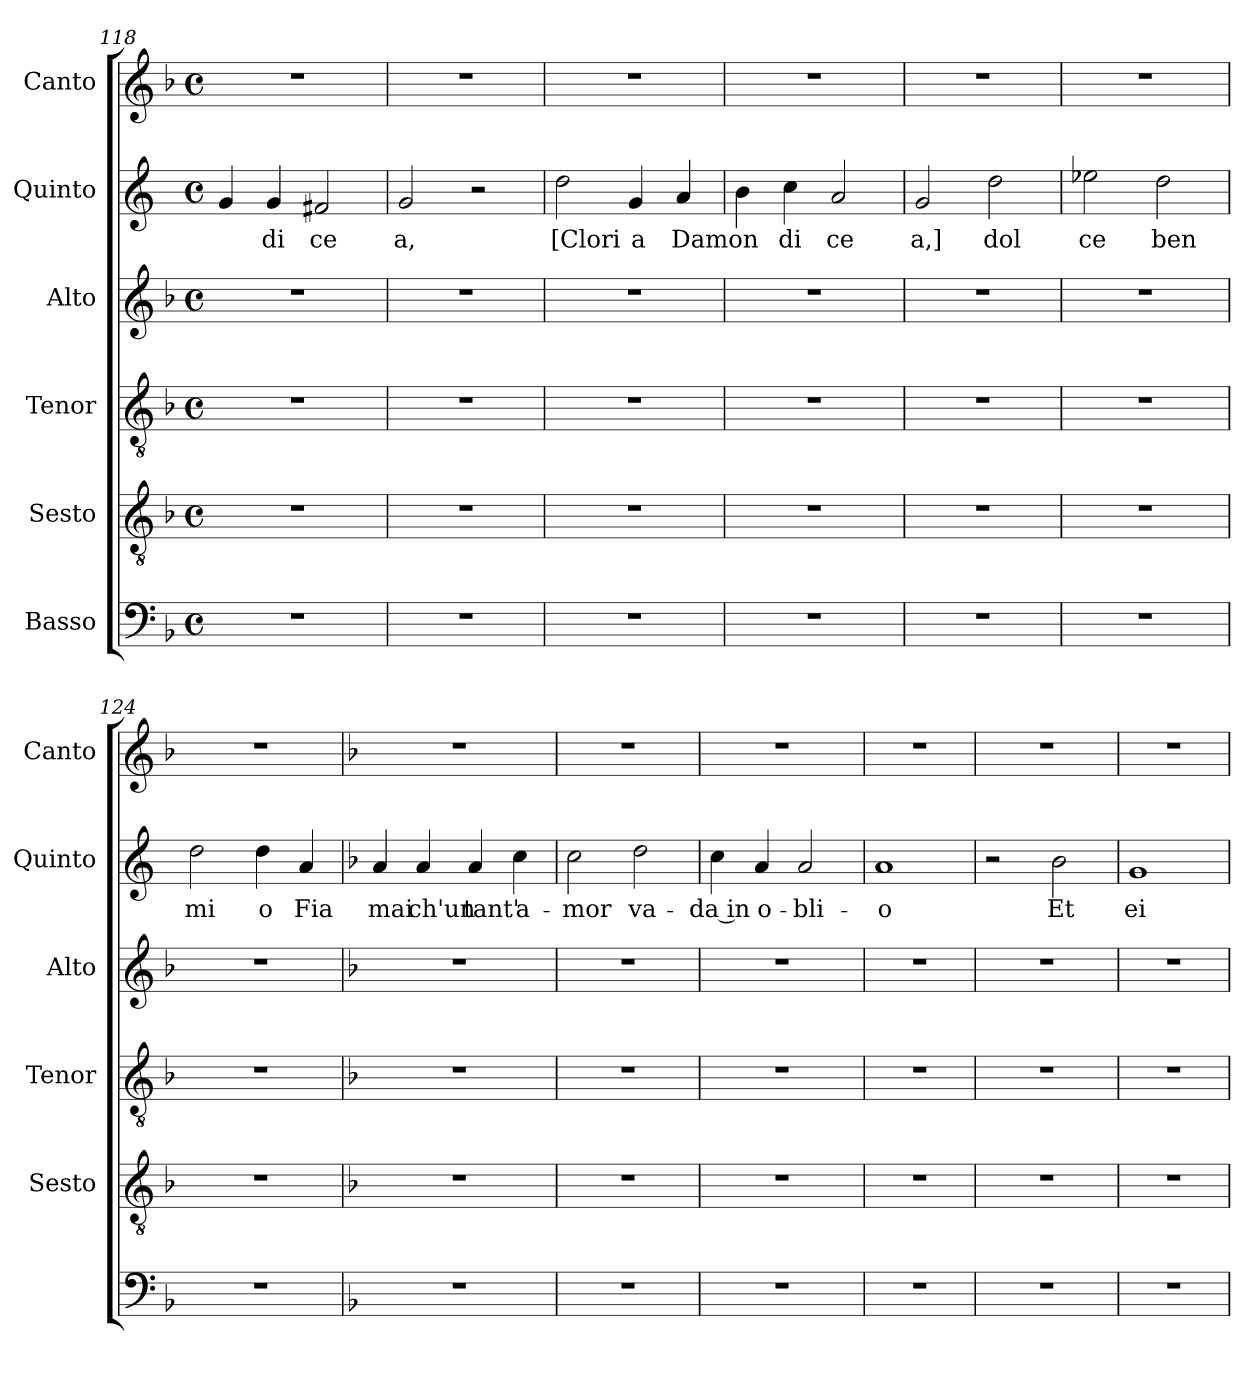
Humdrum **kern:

**kern	**kern	**kern	**kern	**kern	**text	**kern
*part6	*part5	*part4	*part3	*part2	*part2	*part1
*staff6	*staff5	*staff4	*staff3	*staff2	*staff2	*staff1
*I"Basso	*I"Sesto	*I"Tenor	*I"Alto	*I"Quinto	*	*I"Canto
*	*I'Sesto	*I'Tenor	*I'Alto	*I'Quinto	*	*I'Canto
*clefF4	*clefGv2	*clefGv2	*clefG2	*clefG2	*	*clefG2
*k[b-]	*k[b-]	*k[b-]	*k[b-]	*k[]	*	*k[b-]
*F:	*F:	*F:	*F:	*C:	*	*F:
*M4/4	*M4/4	*M4/4	*M4/4	*M4/4	*	*M4/4
*met(c)	*met(c)	*met(c)	*met(c)	*met(c)	*	*met(c)
=118	=118	=118	=118	=118	=118	=118
1r	1r	1r	1r	4g/	.	1r
!	!	!	!	!	!LO:LY:b:cj	!
.	.	.	.	4g/	di	.
!	!	!	!	!	!LO:LY:b:cj	!
.	.	.	.	2f#X/	ce	.
=119	=119	=119	=119	=119	=119	=119
!	!	!	!	!	!LO:LY:b:cj	!
1r	1r	1r	1r	2g/	a,	1r
.	.	.	.	2r	.	.
=120	=120	=120	=120	=120	=120	=120
!	!	!	!	!	!LO:LY:b:cj	!
1r	1r	1r	1r	2dd\	[Clori	1r
!	!	!	!	!	!LO:LY:b	!
.	.	.	.	4g/	a	.
!	!	!	!	!	!LO:LY:b	!
.	.	.	.	4a/	Damon	.
=121	=121	=121	=121	=121	=121	=121
1r	1r	1r	1r	4b\	.	1r
!	!	!	!	!	!LO:LY:b:cj	!
.	.	.	.	4cc\	di	.
!	!	!	!	!	!LO:LY:b:cj	!
.	.	.	.	2a/	ce	.
=122	=122	=122	=122	=122	=122	=122
!	!	!	!	!	!LO:LY:b:cj	!
1r	1r	1r	1r	2g/	a,]	1r
!	!	!	!	!	!LO:LY:b:cj	!
.	.	.	.	2dd\	dol	.
=123	=123	=123	=123	=123	=123	=123
!	!	!	!	!	!LO:LY:b:cj	!
1r	1r	1r	1r	2ee-X\	ce	1r
!	!	!	!	!	!LO:LY:b:cj	!
.	.	.	.	2dd\	ben	.
=124	=124	=124	=124	=124	=124	=124
!	!	!	!	!	!LO:LY:b:cj	!
1r	1r	1r	1r	2dd\	mi	1r
!	!	!	!	!	!LO:LY:b:cj	!
.	.	.	.	4dd\	o	.
!	!	!	!	!	!LO:LY:b:cj	!
.	.	.	.	4a/	Fia	.
!!LO:LB:g=z
=125	=125	=125	=125	=125	=125	=125
*	*	*	*	*k[b-]	*	*
*	*	*	*	*F:	*	*
!	!	!	!	!	!LO:LY:b:cj	!
1r	1r	1r	1r	4a/	mai	1r
!	!	!	!	!	!LO:LY:b:cj	!
.	.	.	.	4a/	ch'un	.
!	!	!	!	!	!LO:LY:b:cj	!
.	.	.	.	4a/	tant'	.
!	!	!	!	!	!LO:LY:b:cj	!
.	.	.	.	4cc\	a-	.
=126	=126	=126	=126	=126	=126	=126
!	!	!	!	!	!LO:LY:b:cj	!
1r	1r	1r	1r	2cc\	-mor	1r
!	!	!	!	!	!LO:LY:b:cj	!
.	.	.	.	2dd\	va-	.
=127	=127	=127	=127	=127	=127	=127
!	!	!	!	!	!LO:LY:b:rj	!
1r	1r	1r	1r	4cc\	-da in	1r
!	!	!	!	!	!LO:LY:b:cj	!
.	.	.	.	4a/	o-	.
!	!	!	!	!	!LO:LY:b:cj	!
.	.	.	.	2a/	-bli-	.
=128	=128	=128	=128	=128	=128	=128
!	!	!	!	!	!LO:LY:b:cj	!
1r	1r	1r	1r	1a	-o	1r
=129	=129	=129	=129	=129	=129	=129
1r	1r	1r	1r	2r	.	1r
!	!	!	!	!	!LO:LY:b:cj	!
.	.	.	.	2b-\	Et	.
=130	=130	=130	=130	=130	=130	=130
!	!	!	!	!	!LO:LY:b:cj	!
1r	1r	1r	1r	1g	ei	1r
=	=	=	=	=	=	=
*-	*-	*-	*-	*-	*-	*-
